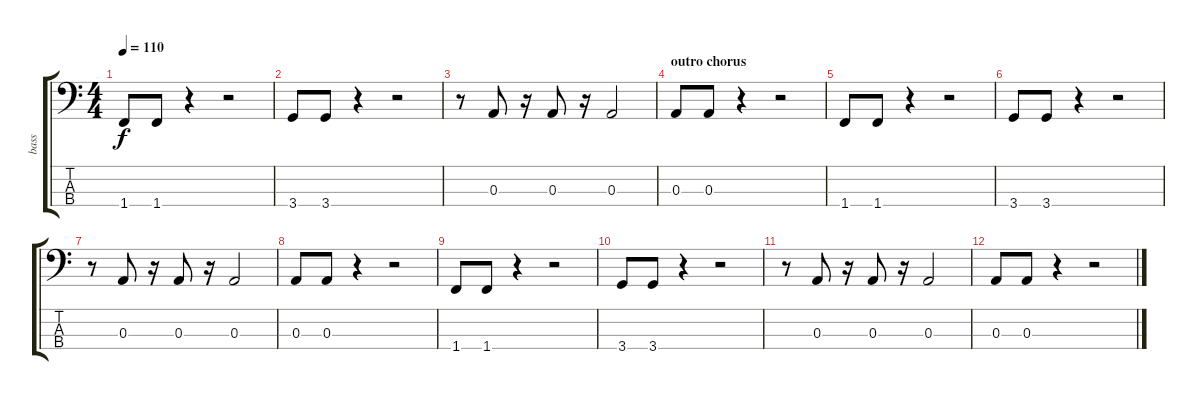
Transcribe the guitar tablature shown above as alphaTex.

\track ("bass" "bass") {instrument electricbasspick}
\staff {score tabs}
\tuning (G2 D2 A1 E1) {hide}
\ts (4 4)
\tempo 110
\clef f4
\ks c
1.4.8{dy f} 1.4.8 r.4 r.2 |
3.4.8 3.4.8 r.4 r.2 |
r.8 0.3.8 r.16 0.3.8 r.16 0.3.2 |
\section ("" "outro chorus")
0.3.8 0.3.8 r.4 r.2 |
1.4.8 1.4.8 r.4 r.2 |
3.4.8 3.4.8 r.4 r.2 |
r.8 0.3.8 r.16 0.3.8 r.16 0.3.2 |
0.3.8 0.3.8 r.4 r.2 |
1.4.8 1.4.8 r.4 r.2 |
3.4.8 3.4.8 r.4 r.2 |
r.8{volume 6} 0.3.8 r.16 0.3.8 r.16 0.3.2 |
0.3.8 0.3.8 r.4 r.2
